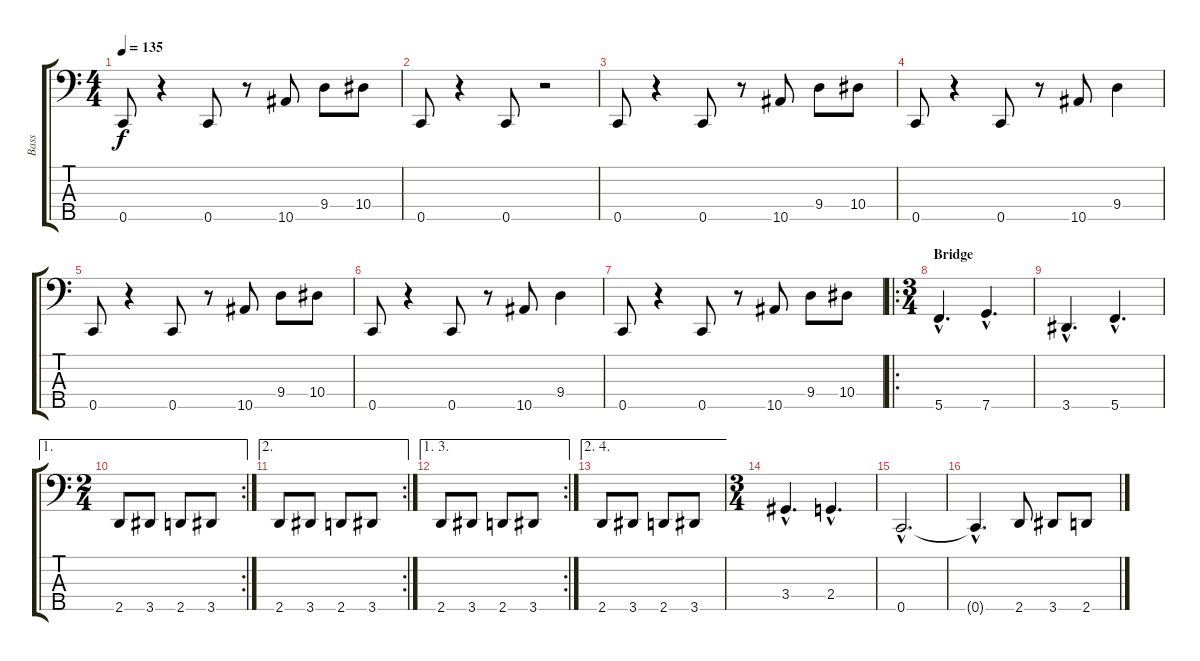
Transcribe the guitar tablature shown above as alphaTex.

\track ("Bass" "Bass") {instrument electricbasspick}
\staff {score tabs}
\tuning (Ab2 Eb2 Bb1 F1 C1) {hide}
\ts (4 4)
\tempo 135
\clef f4
\ks c
0.5.8{dy f} r.4 0.5.8 r.8 10.5.8 9.4.8 10.4.8 |
0.5.8 r.4 0.5.8 r.2 |
0.5.8 r.4 0.5.8 r.8 10.5.8 9.4.8 10.4.8 |
0.5.8 r.4 0.5.8 r.8 10.5.8 9.4.4 |
0.5.8 r.4 0.5.8 r.8 10.5.8 9.4.8 10.4.8 |
0.5.8 r.4 0.5.8 r.8 10.5.8 9.4.4 |
0.5.8 r.4 0.5.8 r.8 10.5.8 9.4.8 10.4.8 |
\ro
\ts (3 4)
\section ("" "Bridge")
5.5{hac}.4{d} 7.5{hac}.4{d} |
3.5{hac}.4{d} 5.5{hac}.4{d} |
\ae 1
\rc 2
\ts (2 4)
2.5.8 3.5.8 2.5.8 3.5.8 |
\ae 2
\rc 2
2.5.8 3.5.8 2.5.8 3.5.8 |
\ae (1 3)
\rc 2
2.5.8 3.5.8 2.5.8 3.5.8 |
\ae (2 4)
2.5.8 3.5.8 2.5.8 3.5.8 |
\ts (3 4)
3.4{hac}.4{d} 2.4{hac}.4{d} |
0.5{hac}.2{d} |
0.5{hac t}.4{d} 2.5.8 3.5.8 2.5.8
